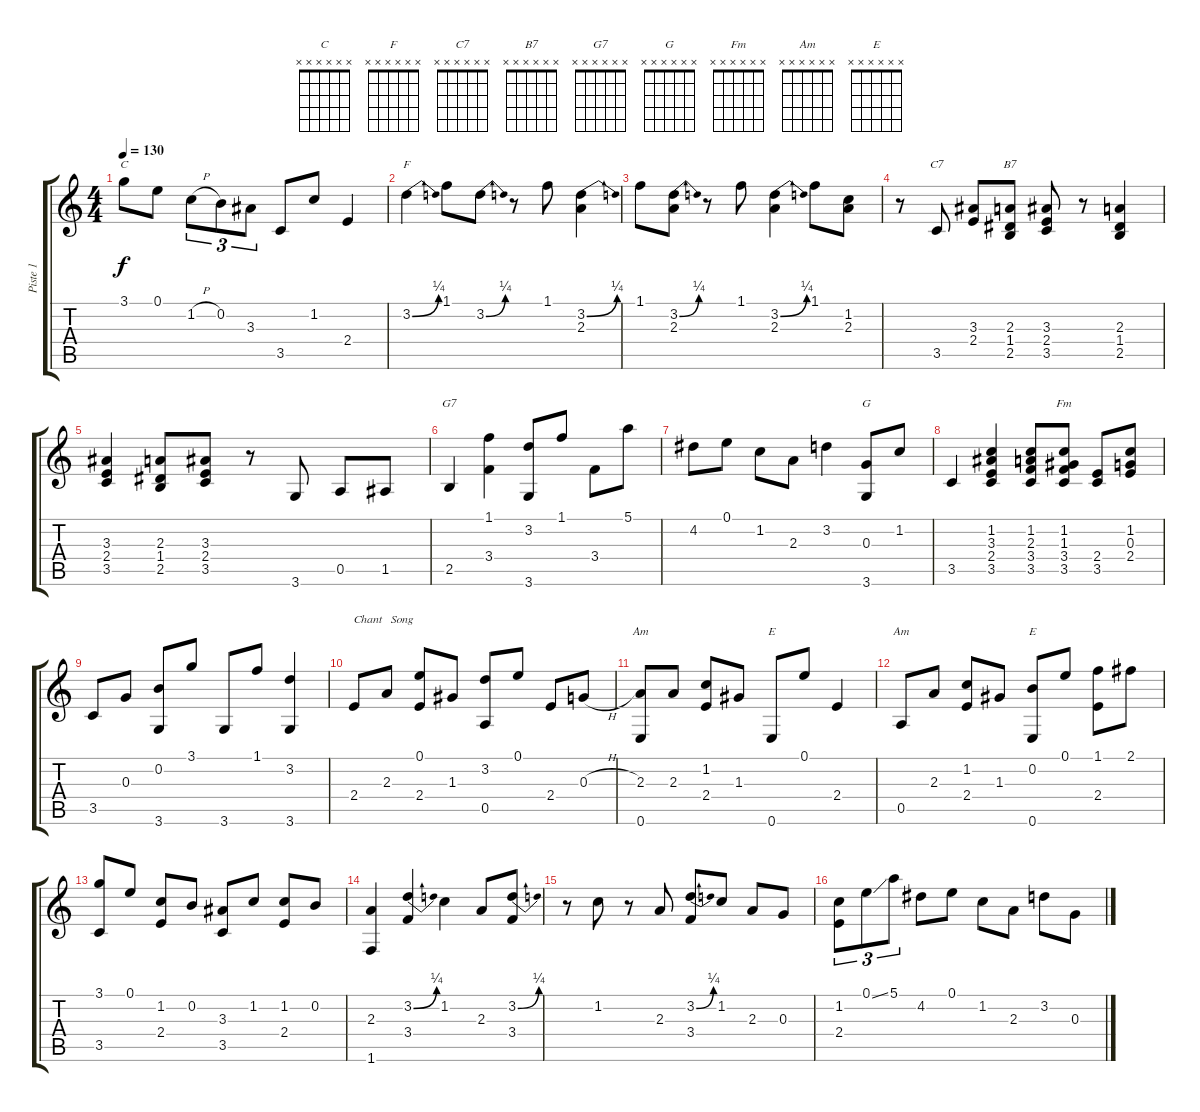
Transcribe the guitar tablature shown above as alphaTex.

\track ("Piste 1" "Piste 1") {instrument acousticguitarsteel}
\staff {score tabs}
\tuning (E4 B3 G3 D3 A2 E2) {hide}
\chord ("C" x x x x x x) {firstfret 0}
\chord ("F" x x x x x x) {firstfret 0}
\chord ("C7" x x x x x x) {firstfret 0}
\chord ("B7" x x x x x x) {firstfret 0}
\chord ("G7" x x x x x x) {firstfret 0}
\chord ("G" x x x x x x) {firstfret 0}
\chord ("Fm" x x x x x x) {firstfret 0}
\chord ("Am" 0 1 2 2 0 0)
\chord ("E" 0 0 1 2 2 0)
\chord ("Am" x x x x x x) {firstfret 0}
\chord ("E" x x x x x x) {firstfret 0}
\ts (4 4)
\tempo 130
\clef g2
\ks c
3.1.8{ch "C" dy f} 0.1.8 1.2{h}.8{tu (3 2)} 0.2.8{tu (3 2)} 3.3.8{tu (3 2)} 3.5.8 1.2.8 2.4.4 |
3.2{be (bend 0 0 60 1)}.4{ch "F"} 1.1.8 3.2{be (bend 0 0 60 1)}.8 r.8 1.1.8 (3.2{be (bend 0 0 60 1)} 2.3).4 |
1.1.8 (3.2{be (bend 0 0 60 1)} 2.3).8 r.8 1.1.8 (3.2{be (bend 0 0 60 1)} 2.3).4 1.1.8 (1.2 2.3).8 |
r.8 3.5.8{ch "C7"} (3.3 2.4).8 (2.3 1.4 2.5).8{ch "B7"} (3.3 2.4 3.5).8 r.8 (2.3 1.4 2.5).4 |
(3.3 2.4 3.5).4 (2.3 1.4 2.5).8 (3.3 2.4 3.5).8 r.8 3.6.8 0.5.8 1.5.8 |
2.5.4{ch "G7"} (1.1 3.4).4 (3.2 3.6).8 1.1.8 3.4.8 5.1.8 |
4.2.8 0.1.8 1.2.8 2.3.8 3.2.4 (0.3 3.6).8{ch "G"} 1.2.8 |
3.5.4 (1.2 3.3 2.4 3.5).4 (1.2 2.3 3.4 3.5).8 (1.2 1.3 3.4 3.5).8{ch "Fm"} (2.4 3.5).8 (1.2 0.3 2.4).8 |
3.5.8 0.3.8 (0.2 3.6).8 3.1.8 3.6.8 1.1.8 (3.2 3.6).4 |
2.4.8{txt "Chant   Song"} 2.3.8 (0.1 2.4).8 1.3.8 (3.2 0.5).8 0.1.8 2.4.8 0.3{h}.8 |
(2.3 0.6).8{ch "Am"} 2.3.8 (1.2 2.4).8 1.3.8 0.6.8{ch "E"} 0.1.8 2.4.4 |
0.5.8{ch "Am"} 2.3.8 (1.2 2.4).8 1.3.8 (0.2 0.6).8{ch "E"} 0.1.8 (1.1 2.4).8 2.1.8 |
(3.1 3.5).8 0.1.8 (1.2 2.4).8 0.2.8 (3.3 3.5).8 1.2.8 (1.2 2.4).8 0.2.8 |
(2.3 1.6).4 (3.2{be (bend 0 0 60 1)} 3.4).4 1.2.4 2.3.8 (3.2{be (bend 0 0 60 1)} 3.4).8 |
r.8 1.2.8 r.8 2.3.8 (3.2{be (bend 0 0 60 1)} 3.4).8 1.2.8 2.3.8 0.3.8 |
(1.2 2.4).8{tu (3 2)} 0.1{ss}.8{tu (3 2)} 5.1.8{tu (3 2)} 4.2.8 0.1.8 1.2.8 2.3.8 3.2.8 0.3.8
